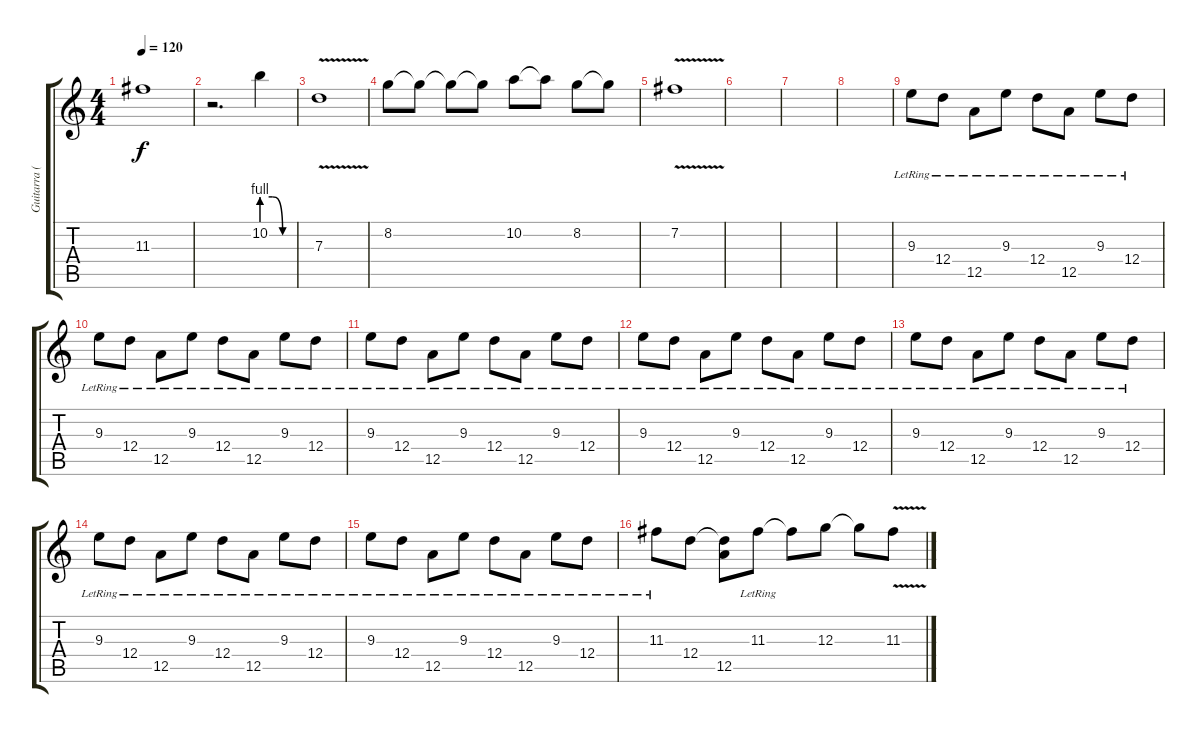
\track ("Guitarra (Overdriven)" "Guitarra (") {instrument overdrivenguitar}
\staff {score tabs}
\tuning (E4 B3 G3 D3 A2 E2) {hide}
\ts (4 4)
\tempo 120
\clef g2
\ks c
11.3{t}.1{dy f} |
r.2{d} 10.2{be (custom 0 4 20 4 40 0 60 0)}.4 |
7.3{v}.1 |
8.2.8 8.2{t}.8 8.2{t}.8 8.2{t}.8 10.2.8 10.2{t}.8 8.2.8 8.2{t}.8 |
7.2{v}.1 |
|
|
|
9.3{lr}.8 12.4{lr}.8 12.5{lr}.8 9.3{lr}.8 12.4{lr}.8 12.5{lr}.8 9.3{lr}.8 12.4{lr}.8 |
9.3{lr}.8 12.4{lr}.8 12.5{lr}.8 9.3{lr}.8 12.4{lr}.8 12.5{lr}.8 9.3{lr}.8 12.4{lr}.8 |
9.3{lr}.8 12.4{lr}.8 12.5{lr}.8 9.3{lr}.8 12.4{lr}.8 12.5{lr}.8 9.3{lr}.8 12.4{lr}.8 |
9.3{lr}.8 12.4{lr}.8 12.5{lr}.8 9.3{lr}.8 12.4{lr}.8 12.5{lr}.8 9.3{lr}.8 12.4{lr}.8 |
9.3{lr}.8 12.4{lr}.8 12.5{lr}.8 9.3{lr}.8 12.4{lr}.8 12.5{lr}.8 9.3{lr}.8 12.4{lr}.8 |
9.3{lr}.8 12.4{lr}.8 12.5{lr}.8 9.3{lr}.8 12.4{lr}.8 12.5{lr}.8 9.3{lr}.8 12.4{lr}.8 |
9.3{lr}.8 12.4{lr}.8 12.5{lr}.8 9.3{lr}.8 12.4{lr}.8 12.5{lr}.8 9.3{lr}.8 12.4{lr}.8 |
11.3{lr}.8 12.4.8 (12.4{t} 12.5).8 11.3{lr}.8 11.3{t}.8 12.3.8 12.3{t}.8 11.3{v}.8
